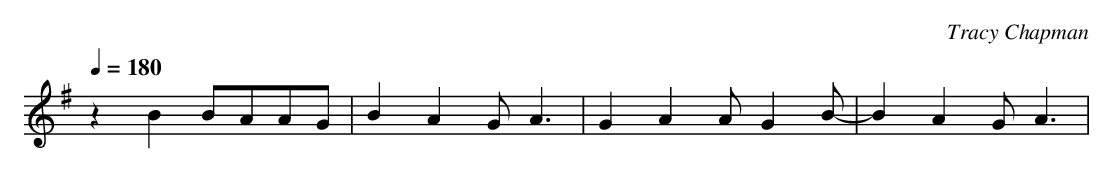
X:1
C:Tracy Chapman
K:G
Q:1/4=180
z2 B2 BAAG|B2 A2 GA3|G2 A2 AG2B-|B2 A2 GA3|
